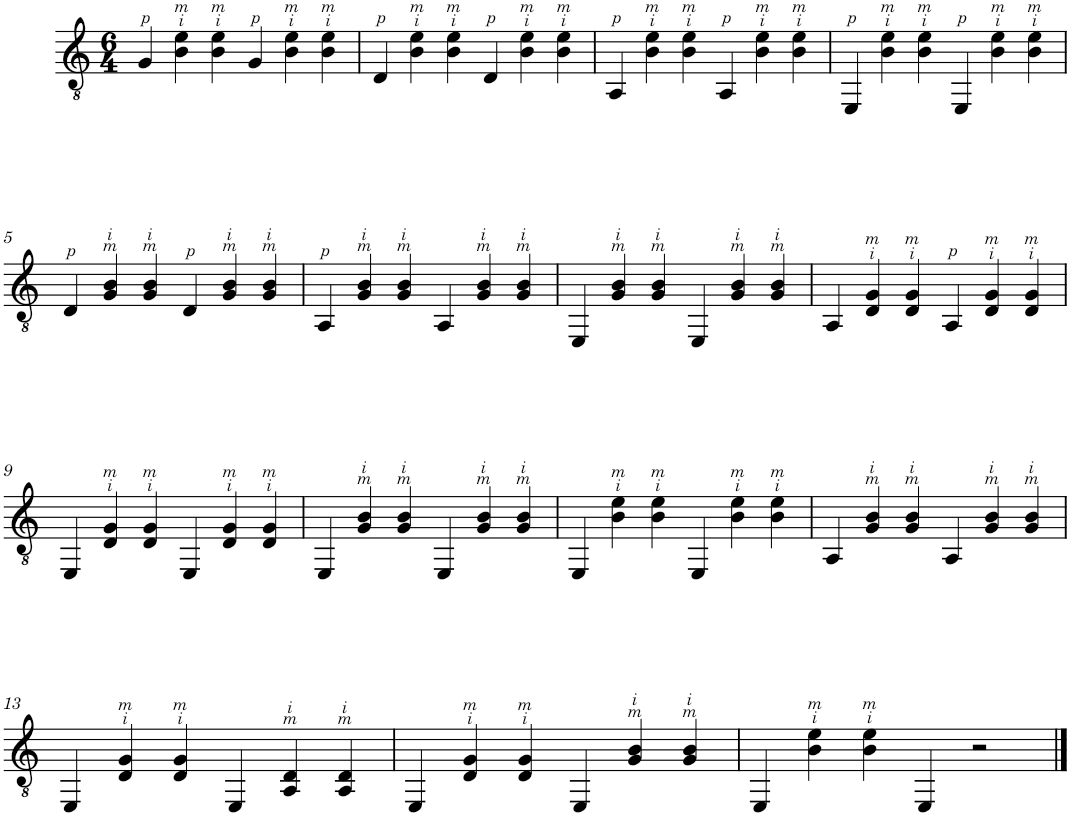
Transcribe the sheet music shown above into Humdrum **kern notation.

**kern
*part1
*staff1
*I"Guitare classique
*I'Guit.
*clefGv2
*k[]
*M6/4
=1
4G/
4B\ 4e\
4B\ 4e\
4G/
4B\ 4e\
4B\ 4e\
=2
4D/
4B\ 4e\
4B\ 4e\
4D/
4B\ 4e\
4B\ 4e\
=3
4AA/
4B\ 4e\
4B\ 4e\
4AA/
4B\ 4e\
4B\ 4e\
=4
4EE/
4B\ 4e\
4B\ 4e\
4EE/
4B\ 4e\
4B\ 4e\
!!LO:LB:g=z
=5
4D/
4G/ 4B/
4G/ 4B/
4D/
4G/ 4B/
4G/ 4B/
=6
4AA/
4G/ 4B/
4G/ 4B/
4AA/
4G/ 4B/
4G/ 4B/
=7
4EE/
4G/ 4B/
4G/ 4B/
4EE/
4G/ 4B/
4G/ 4B/
=8
4AA/
4D/ 4G/
4D/ 4G/
4AA/
4D/ 4G/
4D/ 4G/
!!LO:LB:g=z
=9
4EE/
4D/ 4G/
4D/ 4G/
4EE/
4D/ 4G/
4D/ 4G/
=10
4EE/
4G/ 4B/
4G/ 4B/
4EE/
4G/ 4B/
4G/ 4B/
=11
4EE/
4B\ 4e\
4B\ 4e\
4EE/
4B\ 4e\
4B\ 4e\
=12
4AA/
4G/ 4B/
4G/ 4B/
4AA/
4G/ 4B/
4G/ 4B/
!!LO:LB:g=z
=13
4EE/
4D/ 4G/
4D/ 4G/
4EE/
4AA/ 4D/
4AA/ 4D/
=14
4EE/
4D/ 4G/
4D/ 4G/
4EE/
4G/ 4B/
4G/ 4B/
=15
4EE/
4B\ 4e\
4B\ 4e\
4EE/
2r
==
*-
